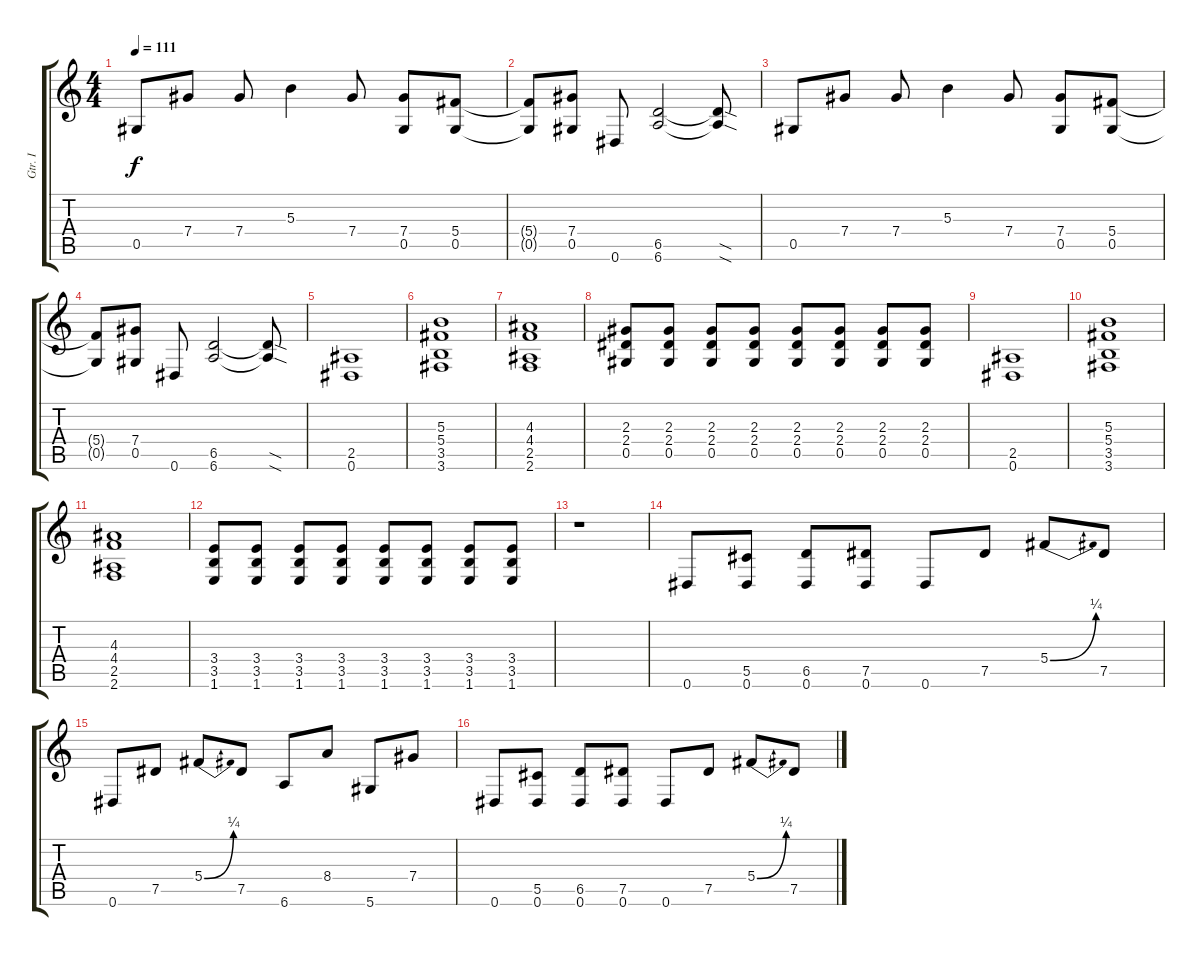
\track ("Gtr. I" "Gtr. I") {instrument distortionguitar}
\staff {score tabs}
\tuning (Eb4 Bb3 Gb3 Db3 Ab2 Eb2) {hide}
\ts (4 4)
\tempo 111
\clef g2
\ks c
0.5.8{dy f} 7.4.8 7.4.8 5.3.4 7.4.8 (7.4 0.5).8 (5.4 0.5).8 |
(5.4{t} 0.5{t}).8 (7.4 0.5).8 0.6.8 (6.5 6.6).2 (6.5{sod t} 6.6{sod t}).8 |
0.5.8 7.4.8 7.4.8 5.3.4 7.4.8 (7.4 0.5).8 (5.4 0.5).8 |
(5.4{t} 0.5{t}).8 (7.4 0.5).8 0.6.8 (6.5 6.6).2 (6.5{sod t} 6.6{sod t}).8 |
(2.5 0.6).1 |
(5.3 5.4 3.5 3.6).1 |
(4.3 4.4 2.5 2.6).1 |
(2.3 2.4 0.5).8 (2.3 2.4 0.5).8 (2.3 2.4 0.5).8 (2.3 2.4 0.5).8 (2.3 2.4 0.5).8 (2.3 2.4 0.5).8 (2.3 2.4 0.5).8 (2.3 2.4 0.5).8 |
(2.5 0.6).1 |
(5.3 5.4 3.5 3.6).1 |
(4.3 4.4 2.5 2.6).1 |
(3.4 3.5 1.6).8 (3.4 3.5 1.6).8 (3.4 3.5 1.6).8 (3.4 3.5 1.6).8 (3.4 3.5 1.6).8 (3.4 3.5 1.6).8 (3.4 3.5 1.6).8 (3.4 3.5 1.6).8 |
r.1 |
0.6.8 (5.5 0.6).8 (6.5 0.6).8 (7.5 0.6).8 0.6.8 7.5.8 5.4{be (bend 0 0 60 1)}.8 7.5.8 |
0.6.8 7.5.8 5.4{be (bend 0 0 60 1)}.8 7.5.8 6.6.8 8.4.8 5.6.8 7.4.8 |
0.6.8 (5.5 0.6).8 (6.5 0.6).8 (7.5 0.6).8 0.6.8 7.5.8 5.4{be (bend 0 0 60 1)}.8 7.5.8
